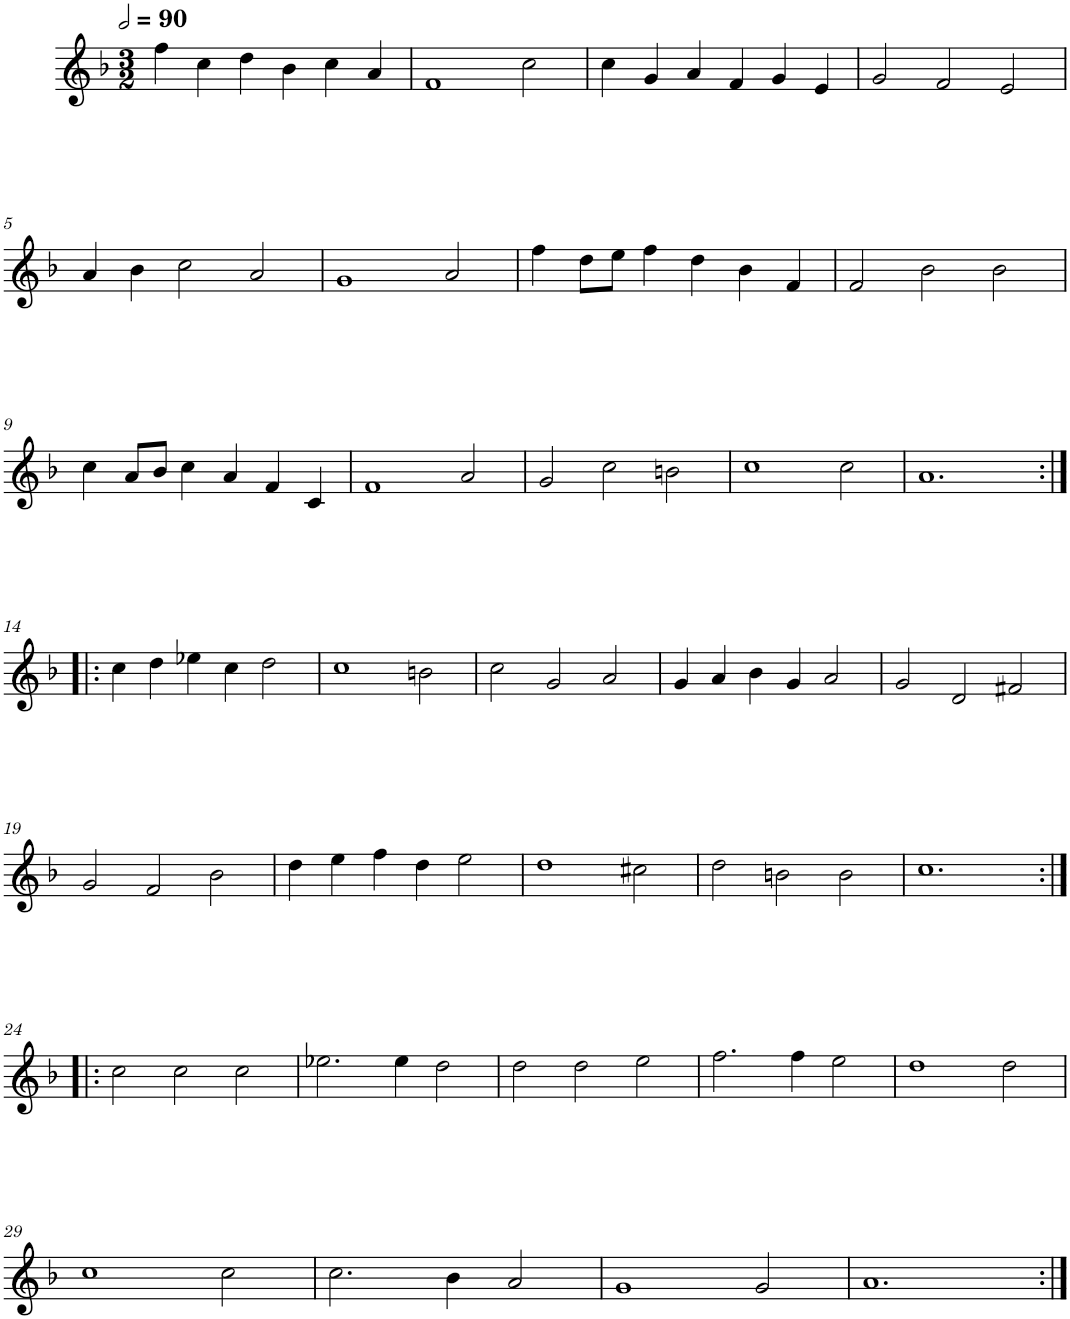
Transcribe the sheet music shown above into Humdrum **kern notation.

**kern
*part1
*staff1
*I"Cinq parties
*clefG2
*k[b-]
*M3/2
*MM180
=1
4ff\
4cc\
4dd\
4b-\
4cc\
4a/
=2
1f
2cc\
=3
4cc\
4g/
4a/
4f/
4g/
4e/
=4
2g/
2f/
2e/
!!LO:LB:g=z
=5
4a/
4b-\
2cc\
2a/
=6
1g
2a/
=7
4ff\
8dd\L
8ee\J
4ff\
4dd\
4b-\
4f/
=8
2f/
2b-\
2b-\
!!LO:LB:g=z
=9
4cc\
8a/L
8b-/J
4cc\
4a/
4f/
4c/
=10
1f
2a/
=11
2g/
2cc\
2bn\
=12
1cc
2cc\
=13
1.a
!!LO:LB:g=z
=14:|!|:
4cc\
4dd\
4ee-X\
4cc\
2dd\
=15
1cc
2bn\
=16
2cc\
2g/
2a/
=17
4g/
4a/
4b-\
4g/
2a/
=18
2g/
2d/
2f#X/
!!LO:LB:g=z
=19
2g/
2f/
2b-\
=20
4dd\
4ee\
4ff\
4dd\
2ee\
=21
1dd
2cc#X\
=22
2dd\
2bn\
2b\
=23
1.cc
!!LO:LB:g=z
=24:|!|:
2cc\
2cc\
2cc\
=25
2.ee-X\
4ee-\
2dd\
=26
2dd\
2dd\
2ee\
=27
2.ff\
4ff\
2ee\
=28
1dd
2dd\
!!LO:LB:g=z
=29
1cc
2cc\
=30
2.cc\
4b-\
2a/
=31
1g
2g/
=32
1.a
=:|!
*-
